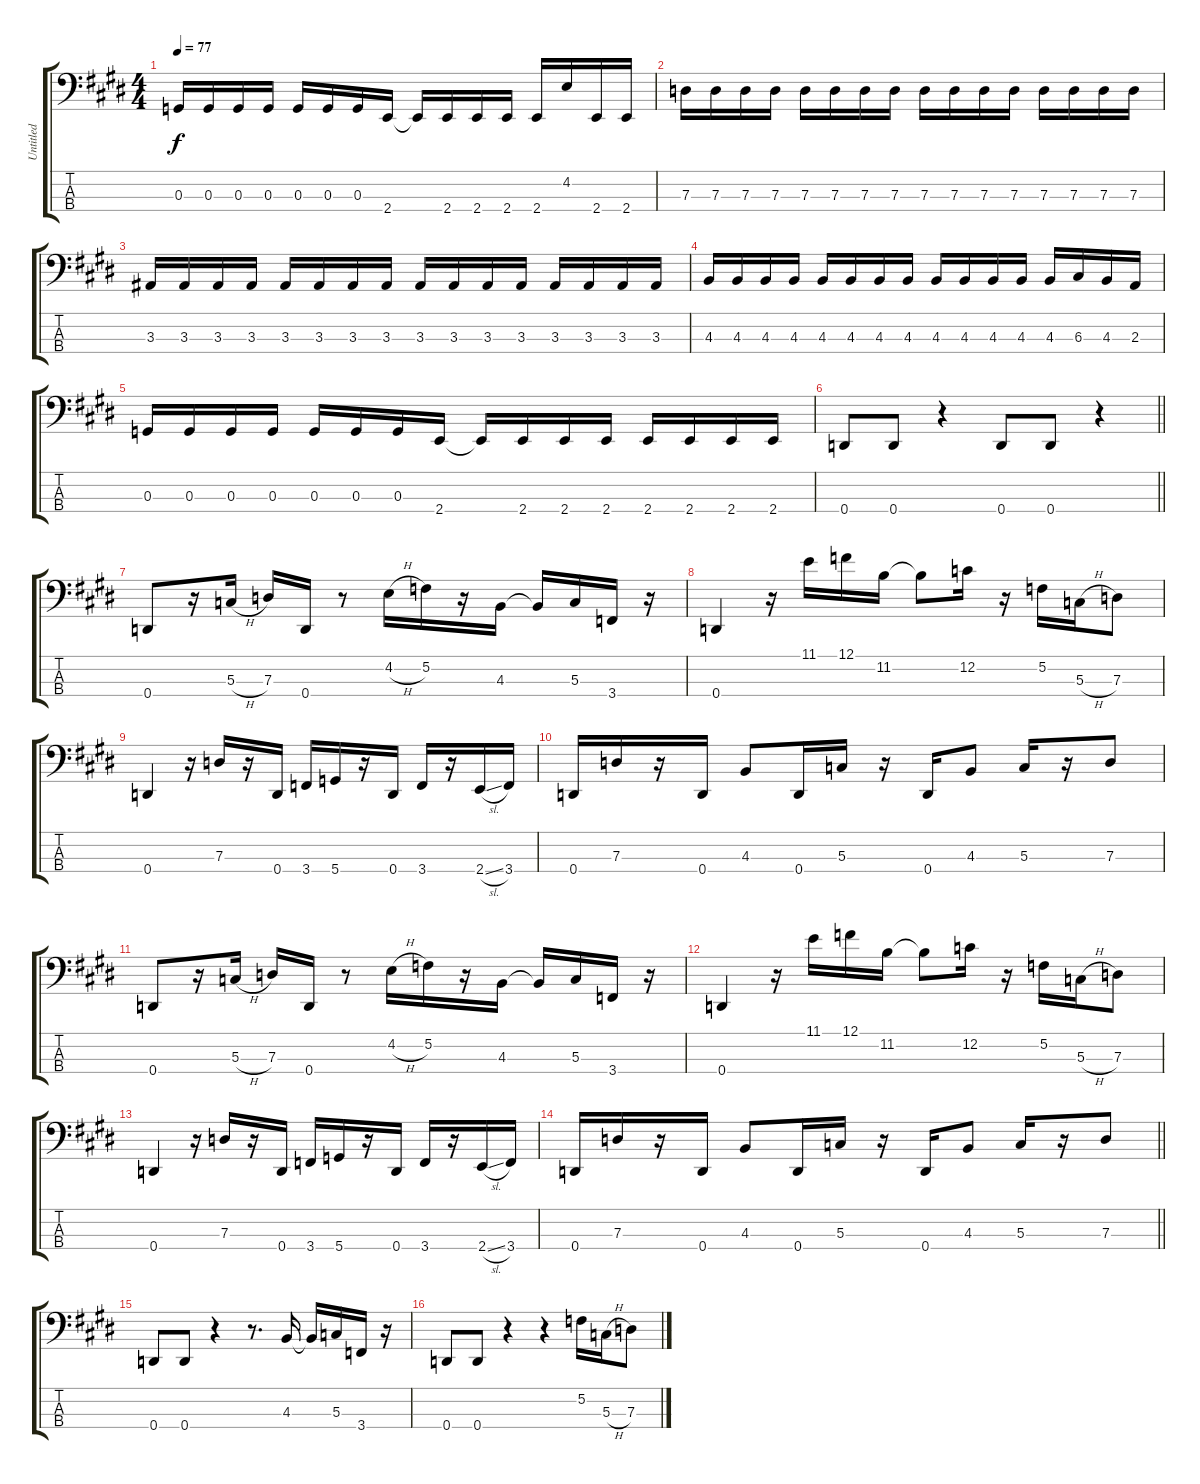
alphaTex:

\track ("Untitled" "Untitled") {instrument electricbasspick}
\staff {score tabs}
\tuning (F2 C2 G1 D1) {hide}
\ts (4 4)
\tempo 77
\clef f4
\ks c#minor
0.3.16{dy f} 0.3.16 0.3.16 0.3.16 0.3.16 0.3.16 0.3.16 2.4.16 2.4{t}.16 2.4.16 2.4.16 2.4.16 2.4.16 4.2.16 2.4.16 2.4.16 |
\ks e
7.3.16 7.3.16 7.3.16 7.3.16 7.3.16 7.3.16 7.3.16 7.3.16 7.3.16 7.3.16 7.3.16 7.3.16 7.3.16 7.3.16 7.3.16 7.3.16 |
\ks c#minor
3.3.16 3.3.16 3.3.16 3.3.16 3.3.16 3.3.16 3.3.16 3.3.16 3.3.16 3.3.16 3.3.16 3.3.16 3.3.16 3.3.16 3.3.16 3.3.16 |
4.3.16 4.3.16 4.3.16 4.3.16 4.3.16 4.3.16 4.3.16 4.3.16 4.3.16 4.3.16 4.3.16 4.3.16 4.3.16 6.3.16 4.3.16 2.3.16 |
\ks e
0.3.16 0.3.16 0.3.16 0.3.16 0.3.16 0.3.16 0.3.16 2.4.16 2.4{t}.16 2.4.16 2.4.16 2.4.16 2.4.16 2.4.16 2.4.16 2.4.16 |
\barLineRight lightlight
\ks c#minor
0.4.8 0.4.8 r.4 0.4.8 0.4.8 r.4 |
\section ("" " ")
0.4.8 r.16 5.3{h}.16 7.3.16 0.4.16 r.8 4.2{h}.16 5.2.16 r.16 4.3.16 4.3{t}.16 5.3.16 3.4.16 r.16 |
\ks e
0.4.4 r.16 11.1.16 12.1.16 11.2.16 11.2{t}.8 12.2.16 r.16 5.2.16 5.3{h}.16 7.3.8 |
\ks c#minor
0.4.4 r.16 7.3.16 r.16 0.4.16 3.4.16 5.4.16 r.16 0.4.16 3.4.16 r.16 2.4{sl}.16 3.4.16 |
0.4.16 7.3.16 r.16 0.4.16 4.3.8 0.4.16 5.3.16 r.16 0.4.16 4.3.8 5.3.16 r.16 7.3.8 |
\ks e
0.4.8 r.16 5.3{h}.16 7.3.16 0.4.16 r.8 4.2{h}.16 5.2.16 r.16 4.3.16 4.3{t}.16 5.3.16 3.4.16 r.16 |
\ks c#minor
0.4.4 r.16 11.1.16 12.1.16 11.2.16 11.2{t}.8 12.2.16 r.16 5.2.16 5.3{h}.16 7.3.8 |
0.4.4 r.16 7.3.16 r.16 0.4.16 3.4.16 5.4.16 r.16 0.4.16 3.4.16 r.16 2.4{sl}.16 3.4.16 |
\barLineRight lightlight
\ks e
0.4.16 7.3.16 r.16 0.4.16 4.3.8 0.4.16 5.3.16 r.16 0.4.16 4.3.8 5.3.16 r.16 7.3.8 |
\section ("" " ")
\ks c#minor
0.4.8 0.4.8 r.4 r.8{d} 4.3.16 4.3{t}.16 5.3.16 3.4.16 r.16 |
0.4.8 0.4.8 r.4 r.4 5.2.16 5.3{h}.16 7.3.8
